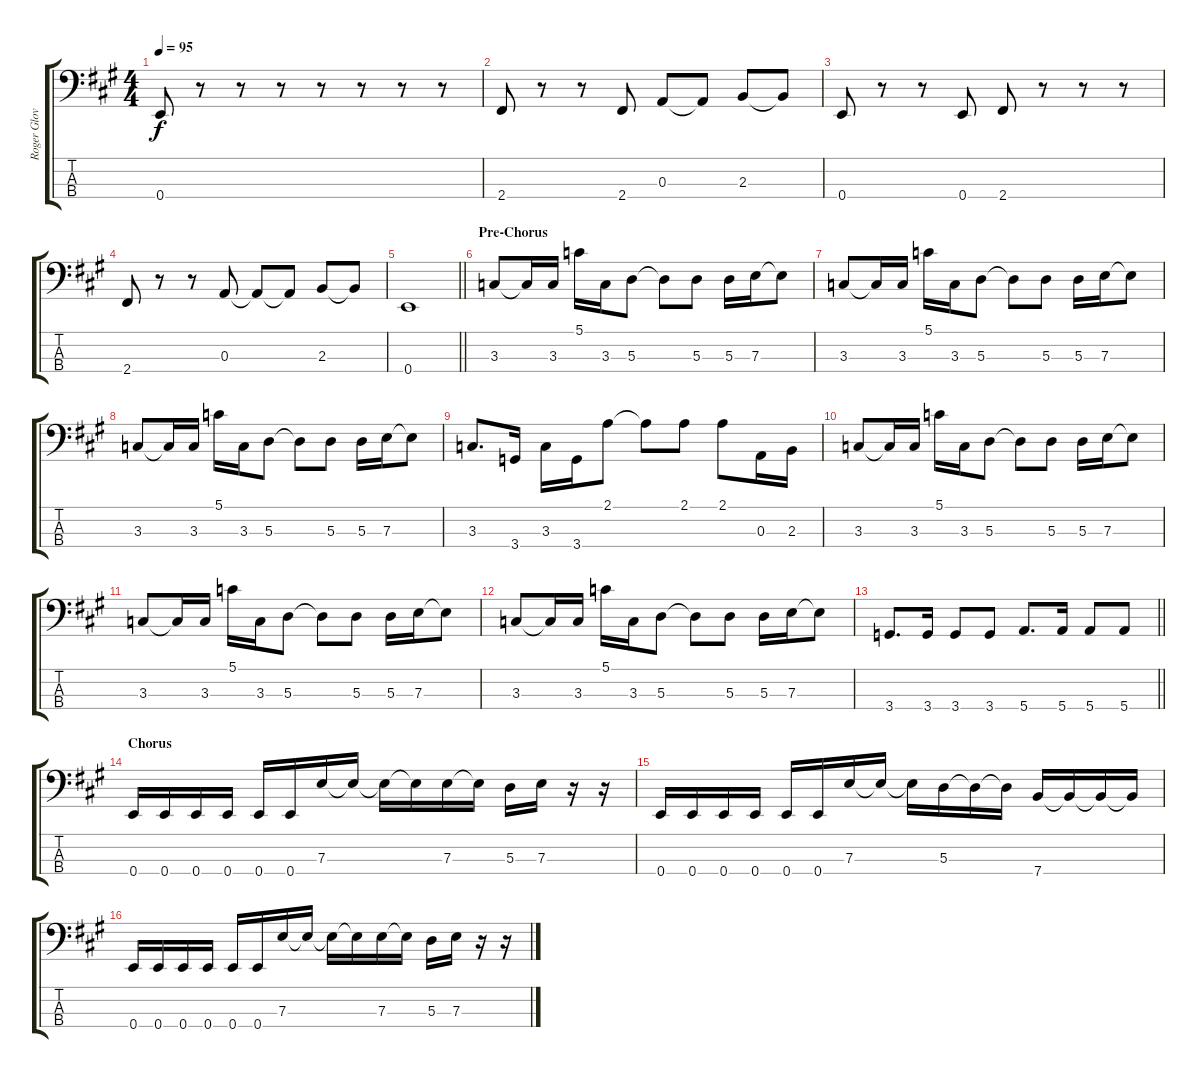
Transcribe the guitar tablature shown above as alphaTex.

\track ("Roger Glover" "Roger Glov") {instrument electricbassfinger}
\staff {score tabs}
\tuning (G2 D2 A1 E1) {hide}
\ts (4 4)
\tempo 95
\clef f4
\ks f#minor
0.4.8{dy f} r.8 r.8 r.8 r.8 r.8 r.8 r.8 |
2.4.8 r.8 r.8 2.4.8 0.3.8 0.3{t}.8 2.3.8 2.3{t}.8 |
0.4.8 r.8 r.8 0.4.8 2.4.8 r.8 r.8 r.8 |
2.4.8 r.8 r.8 0.3.8 0.3{t}.8 0.3{t}.8 2.3.8 2.3{t}.8 |
\barLineRight lightlight
0.4.1 |
\section ("" "Pre-Chorus")
3.3.8 3.3{t}.16 3.3.16 5.1.16 3.3.16 5.3.8 5.3{t}.8 5.3.8 5.3.16 7.3.16 7.3{t}.8 |
3.3.8 3.3{t}.16 3.3.16 5.1.16 3.3.16 5.3.8 5.3{t}.8 5.3.8 5.3.16 7.3.16 7.3{t}.8 |
3.3.8 3.3{t}.16 3.3.16 5.1.16 3.3.16 5.3.8 5.3{t}.8 5.3.8 5.3.16 7.3.16 7.3{t}.8 |
3.3.8{d} 3.4.16 3.3.16 3.4.16 2.1.8 2.1{t}.8 2.1.8 2.1.8 0.3.16 2.3.16 |
3.3.8 3.3{t}.16 3.3.16 5.1.16 3.3.16 5.3.8 5.3{t}.8 5.3.8 5.3.16 7.3.16 7.3{t}.8 |
3.3.8 3.3{t}.16 3.3.16 5.1.16 3.3.16 5.3.8 5.3{t}.8 5.3.8 5.3.16 7.3.16 7.3{t}.8 |
3.3.8 3.3{t}.16 3.3.16 5.1.16 3.3.16 5.3.8 5.3{t}.8 5.3.8 5.3.16 7.3.16 7.3{t}.8 |
\barLineRight lightlight
3.4.8{d} 3.4.16 3.4.8 3.4.8 5.4.8{d} 5.4.16 5.4.8 5.4.8 |
\section ("" "Chorus")
0.4.16 0.4.16 0.4.16 0.4.16 0.4.16 0.4.16 7.3.16 7.3{t}.16 7.3{t}.16 7.3{t}.16 7.3.16 7.3{t}.16 5.3.16 7.3.16 r.16 r.16 |
0.4.16 0.4.16 0.4.16 0.4.16 0.4.16 0.4.16 7.3.16 7.3{t}.16 7.3{t}.16 5.3.16 5.3{t}.16 5.3{t}.16 7.4.16 7.4{t}.16 7.4{t}.16 7.4{t}.16 |
0.4.16 0.4.16 0.4.16 0.4.16 0.4.16 0.4.16 7.3.16 7.3{t}.16 7.3{t}.16 7.3{t}.16 7.3.16 7.3{t}.16 5.3.16 7.3.16 r.16 r.16
